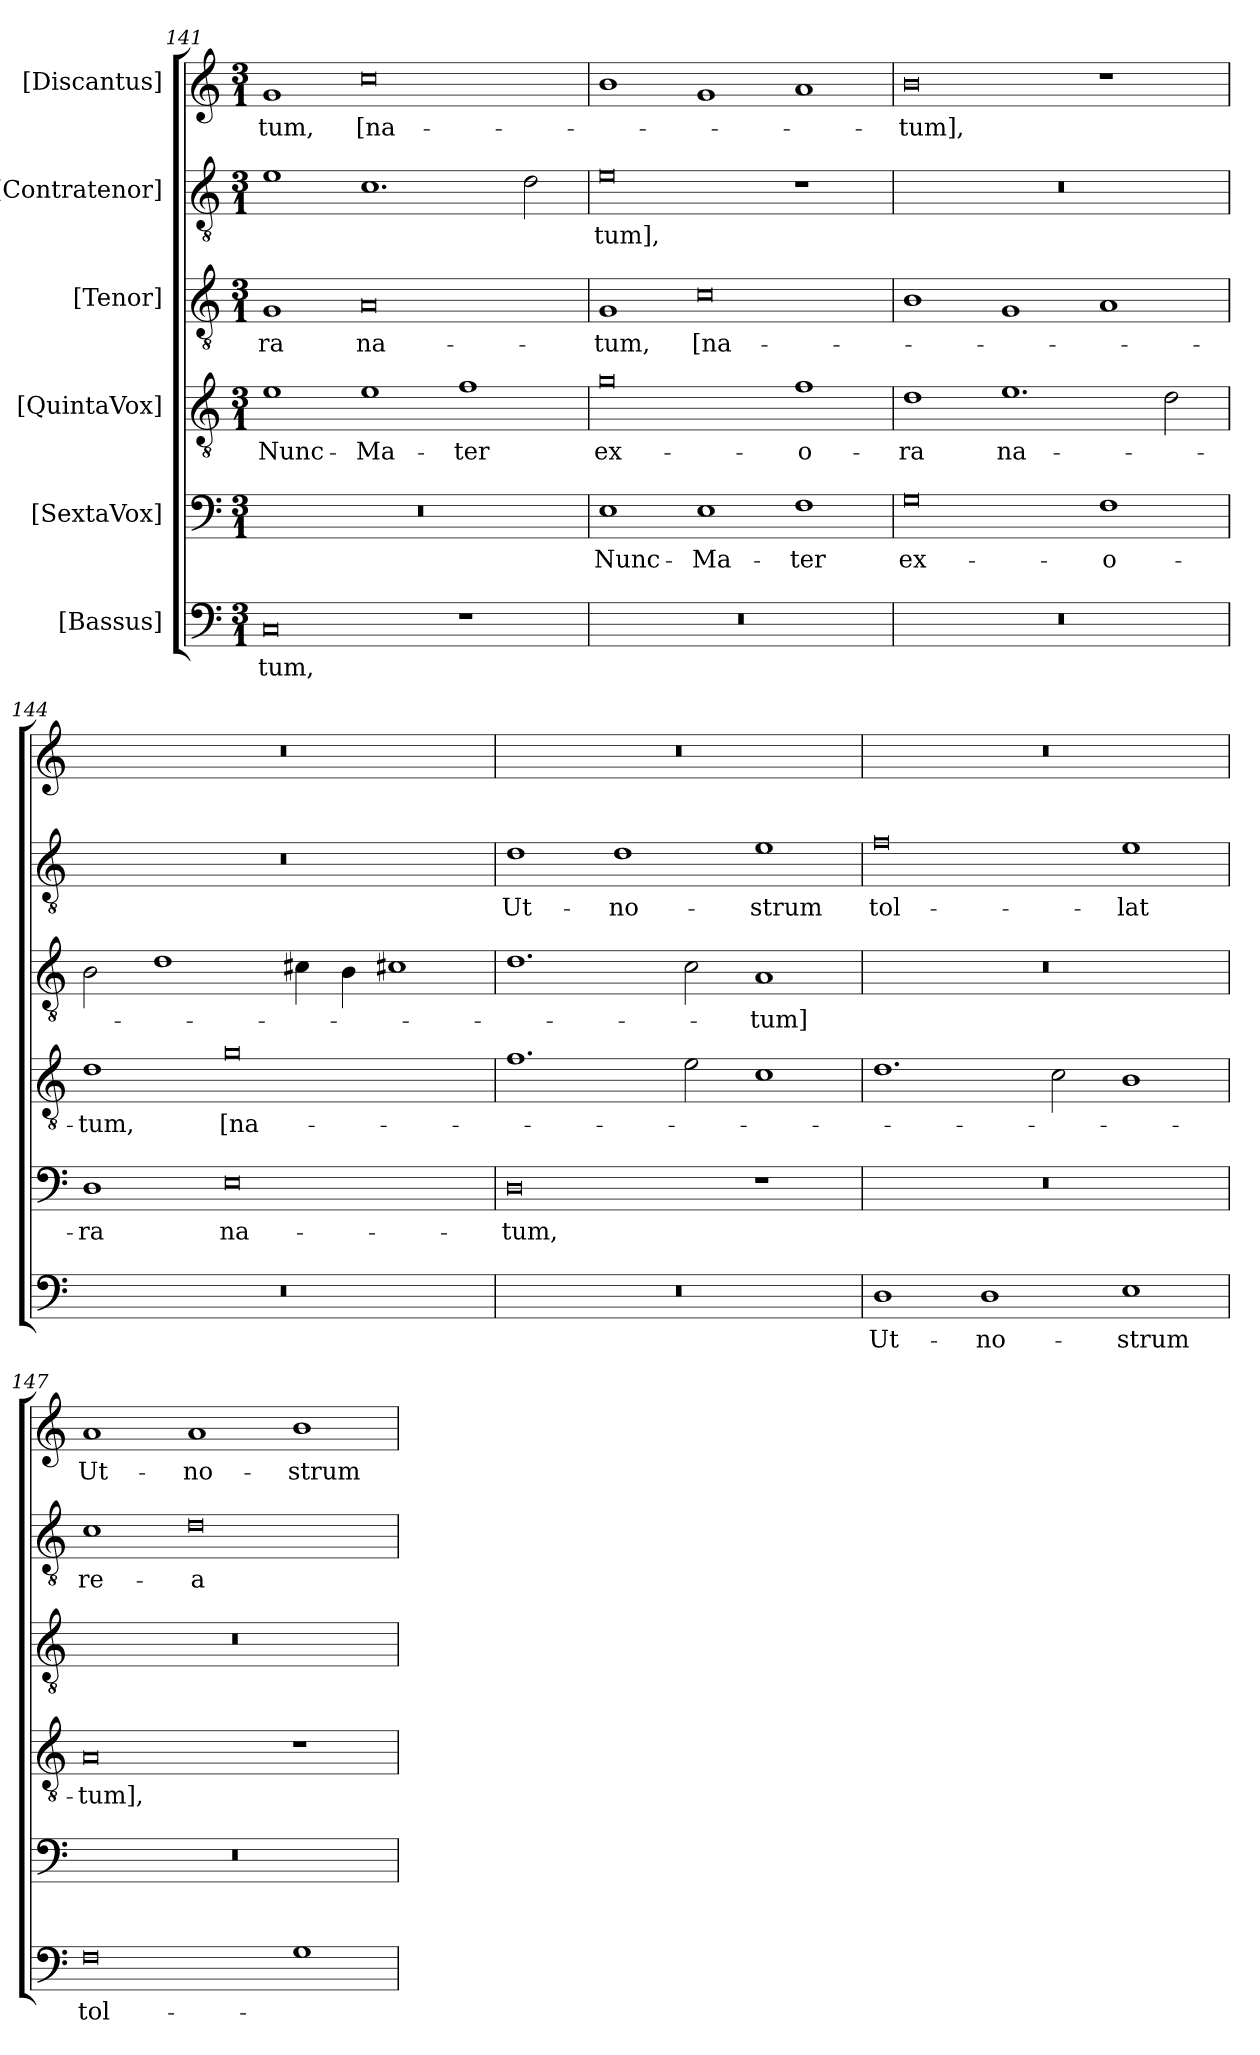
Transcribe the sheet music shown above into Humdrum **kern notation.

**kern	**text	**kern	**text	**kern	**text	**kern	**text	**kern	**text	**kern	**text
*part6	*part6	*part5	*part5	*part4	*part4	*part3	*part3	*part2	*part2	*part1	*part1
*staff6	*staff6	*staff5	*staff5	*staff4	*staff4	*staff3	*staff3	*staff2	*staff2	*staff1	*staff1
*I"[Bassus]	*	*I"[SextaVox]	*	*I"[QuintaVox]	*	*I"[Tenor]	*	*I"[Contratenor]	*	*I"[Discantus]	*
*clefF4	*	*clefF4	*	*clefGv2	*	*clefGv2	*	*clefGv2	*	*clefG2	*
*k[]	*	*k[]	*	*k[]	*	*k[]	*	*k[]	*	*k[]	*
*M3/1	*	*M3/1	*	*M3/1	*	*M3/1	*	*M3/1	*	*M3/1	*
=141	=141	=141	=141	=141	=141	=141	=141	=141	=141	=141	=141
!	!	!LO:N:vis=0	!	!	!	!	!	!	!	!	!
0C/	-tum,	0.r	.	1e\	Nunc-	1G/	-ra	1e\	.	1g/	-tum,
.	.	.	.	1e\	Ma-	0A/	na-	1.c\	.	0cc\	[na-
1r	.	.	.	1f\	-ter	.	.	.	.	.	.
.	.	.	.	.	.	.	.	2d\	.	.	.
=142	=142	=142	=142	=142	=142	=142	=142	=142	=142	=142	=142
!LO:N:vis=0	!	!	!	!	!	!	!	!	!	!	!
0.r	.	1E\	Nunc-	0g\	ex-	1G/	-tum,	0e\	-tum],	1b\	.
.	.	1E\	Ma-	.	.	0c\	[na-	.	.	1g/	.
.	.	1F\	-ter	1f\	-o-	.	.	1r	.	1a/	.
=143	=143	=143	=143	=143	=143	=143	=143	=143	=143	=143	=143
!LO:N:vis=0	!	!	!	!	!	!	!	!LO:N:vis=0	!	!	!
0.r	.	0G\	ex-	1d\	-ra	1B\	.	0.r	.	0b\	-tum],
.	.	.	.	1.e\	na-	1G/	.	.	.	.	.
.	.	1F\	-o-	.	.	1A/	.	.	.	1r	.
.	.	.	.	2d\	.	.	.	.	.	.	.
=144	=144	=144	=144	=144	=144	=144	=144	=144	=144	=144	=144
!LO:N:vis=0	!	!	!	!	!	!	!	!LO:N:vis=0	!	!LO:N:vis=0	!
0.r	.	1D\	-ra	1d\	-tum,	2B\	.	0.r	.	0.r	.
.	.	.	.	.	.	1d\	.	.	.	.	.
.	.	0E\	na-	0g\	[na-	.	.	.	.	.	.
.	.	.	.	.	.	4c#X\	.	.	.	.	.
.	.	.	.	.	.	4B\	.	.	.	.	.
.	.	.	.	.	.	1c#X\	.	.	.	.	.
=145	=145	=145	=145	=145	=145	=145	=145	=145	=145	=145	=145
!LO:N:vis=0	!	!	!	!	!	!	!	!	!	!LO:N:vis=0	!
0.r	.	0D\	-tum,	1.f\	.	1.d\	.	1d\	Ut-	0.r	.
.	.	.	.	.	.	.	.	1d\	no-	.	.
.	.	.	.	2e\	.	2c\	.	.	.	.	.
.	.	1r	.	1c\	.	1A/	-tum]	1e\	-strum	.	.
=146	=146	=146	=146	=146	=146	=146	=146	=146	=146	=146	=146
!	!	!LO:N:vis=0	!	!	!	!LO:N:vis=0	!	!	!	!LO:N:vis=0	!
1D\	Ut-	0.r	.	1.d\	.	0.r	.	0f\	tol-	0.r	.
1D\	no-	.	.	.	.	.	.	.	.	.	.
.	.	.	.	2c\	.	.	.	.	.	.	.
1E\	-strum	.	.	1B\	.	.	.	1e\	-lat	.	.
=147	=147	=147	=147	=147	=147	=147	=147	=147	=147	=147	=147
!	!	!LO:N:vis=0	!	!	!	!LO:N:vis=0	!	!	!	!	!
0F\	tol-	0.r	.	0A/	-tum],	0.r	.	1c\	re-	1a/	Ut-
.	.	.	.	.	.	.	.	0d\	-a-	1a/	no-
1G\	.	.	.	1r	.	.	.	.	.	1b\	-strum
=	=	=	=	=	=	=	=	=	=	=	=
*-	*-	*-	*-	*-	*-	*-	*-	*-	*-	*-	*-
